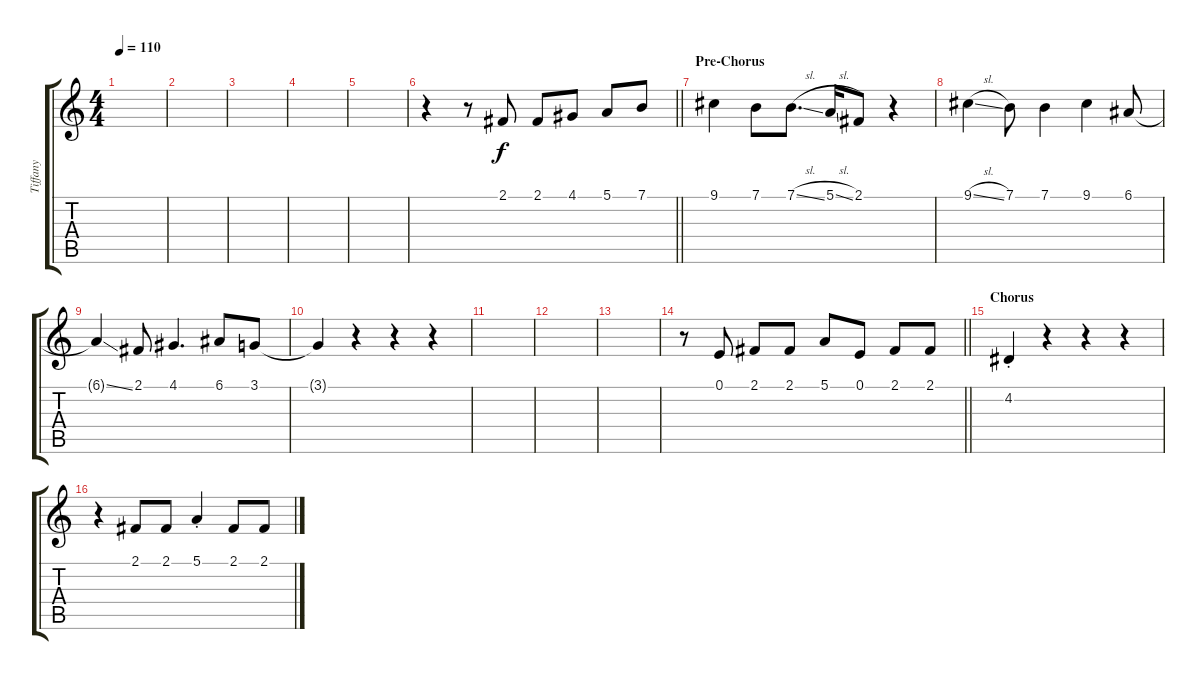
\track ("Tiffany" "Tiffany") {instrument sopranosax}
\staff {score tabs}
\tuning (E4 B3 G3 D3 A2 E2) {hide}
\ts (4 4)
\tempo 110
\clef g2
\ks c
|
|
|
|
|
\barLineRight lightlight
r.4{volume 16} r.8 2.1.8 2.1.8 4.1.8 5.1.8 7.1.8 |
\section ("" "Pre-Chorus")
9.1.4 7.1.8 7.1{sl}.8{d} 5.1{sl}.16 2.1.8 r.4 |
9.1{sl}.4 7.1.8 7.1.4 9.1.4 6.1.8 |
6.1{ss t}.4 2.1.8 4.1.4{d} 6.1.8 3.1.8 |
3.1{t}.4 r.4 r.4 r.4 |
|
|
|
\barLineRight lightlight
r.8{volume 13} 0.1.8 2.1.8 2.1.8 5.1.8 0.1.8 2.1.8 2.1.8 |
\section ("" "Chorus")
4.2{st}.4 r.4 r.4 r.4 |
r.4 2.1.8 2.1.8 5.1{st}.4 2.1.8 2.1.8
